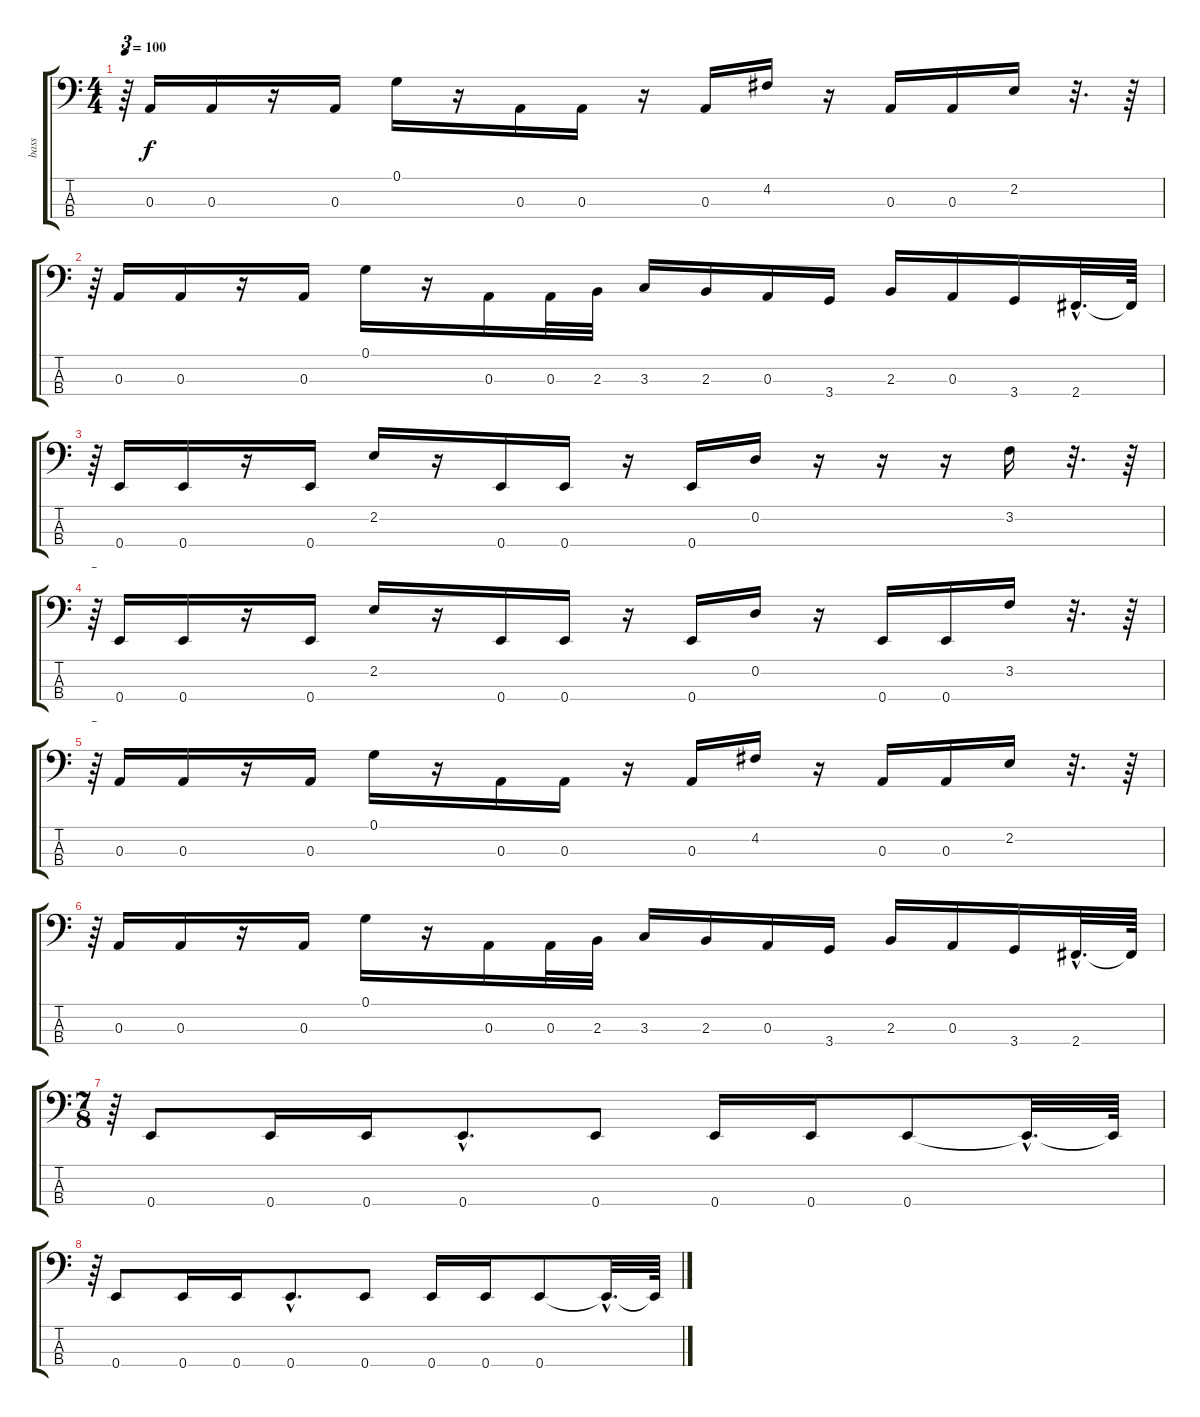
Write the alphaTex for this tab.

\track ("bass" "bass") {instrument electricbassfinger}
\staff {score tabs}
\tuning (G2 D2 A1 E1) {hide}
\ts (4 4)
\tempo 100
\clef f4
\ks c
r.64{tu (3 2) dy f} 0.3.16 0.3.16 r.16 0.3.16 0.1.16 r.16 0.3.16 0.3.16 r.16 0.3.16 4.2.16 r.16 0.3.16 0.3.16 2.2.16 r.32{d} r.64 |
r.64{tu (3 2)} 0.3.16 0.3.16 r.16 0.3.16 0.1.16 r.16 0.3.16 0.3.32 2.3.32 3.3.16 2.3.16 0.3.16 3.4.16 2.3.16 0.3.16 3.4.16 2.4{hac}.32{d} 2.4{t}.64 |
r.64{tu (3 2)} 0.4.16 0.4.16 r.16 0.4.16 2.2.16 r.16 0.4.16 0.4.16 r.16 0.4.16 0.2.16 r.16 r.16 r.16 3.2.16 r.32{d} r.64 |
r.64{tu (3 2)} 0.4.16 0.4.16 r.16 0.4.16 2.2.16 r.16 0.4.16 0.4.16 r.16 0.4.16 0.2.16 r.16 0.4.16 0.4.16 3.2.16 r.32{d} r.64 |
r.64{tu (3 2)} 0.3.16 0.3.16 r.16 0.3.16 0.1.16 r.16 0.3.16 0.3.16 r.16 0.3.16 4.2.16 r.16 0.3.16 0.3.16 2.2.16 r.32{d} r.64 |
r.64{tu (3 2)} 0.3.16 0.3.16 r.16 0.3.16 0.1.16 r.16 0.3.16 0.3.32 2.3.32 3.3.16 2.3.16 0.3.16 3.4.16 2.3.16 0.3.16 3.4.16 2.4{hac}.32{d} 2.4{t}.64 |
\ts (7 8)
r.64{tu (3 2)} 0.4.8 0.4.16 0.4.16 0.4{hac}.8{d} 0.4.8 0.4.16 0.4.16 0.4.8 0.4{hac t}.32{d} 0.4{t}.64 |
r.64{tu (3 2)} 0.4.8 0.4.16 0.4.16 0.4{hac}.8{d} 0.4.8 0.4.16 0.4.16 0.4.8 0.4{hac t}.32{d} 0.4{t}.64
